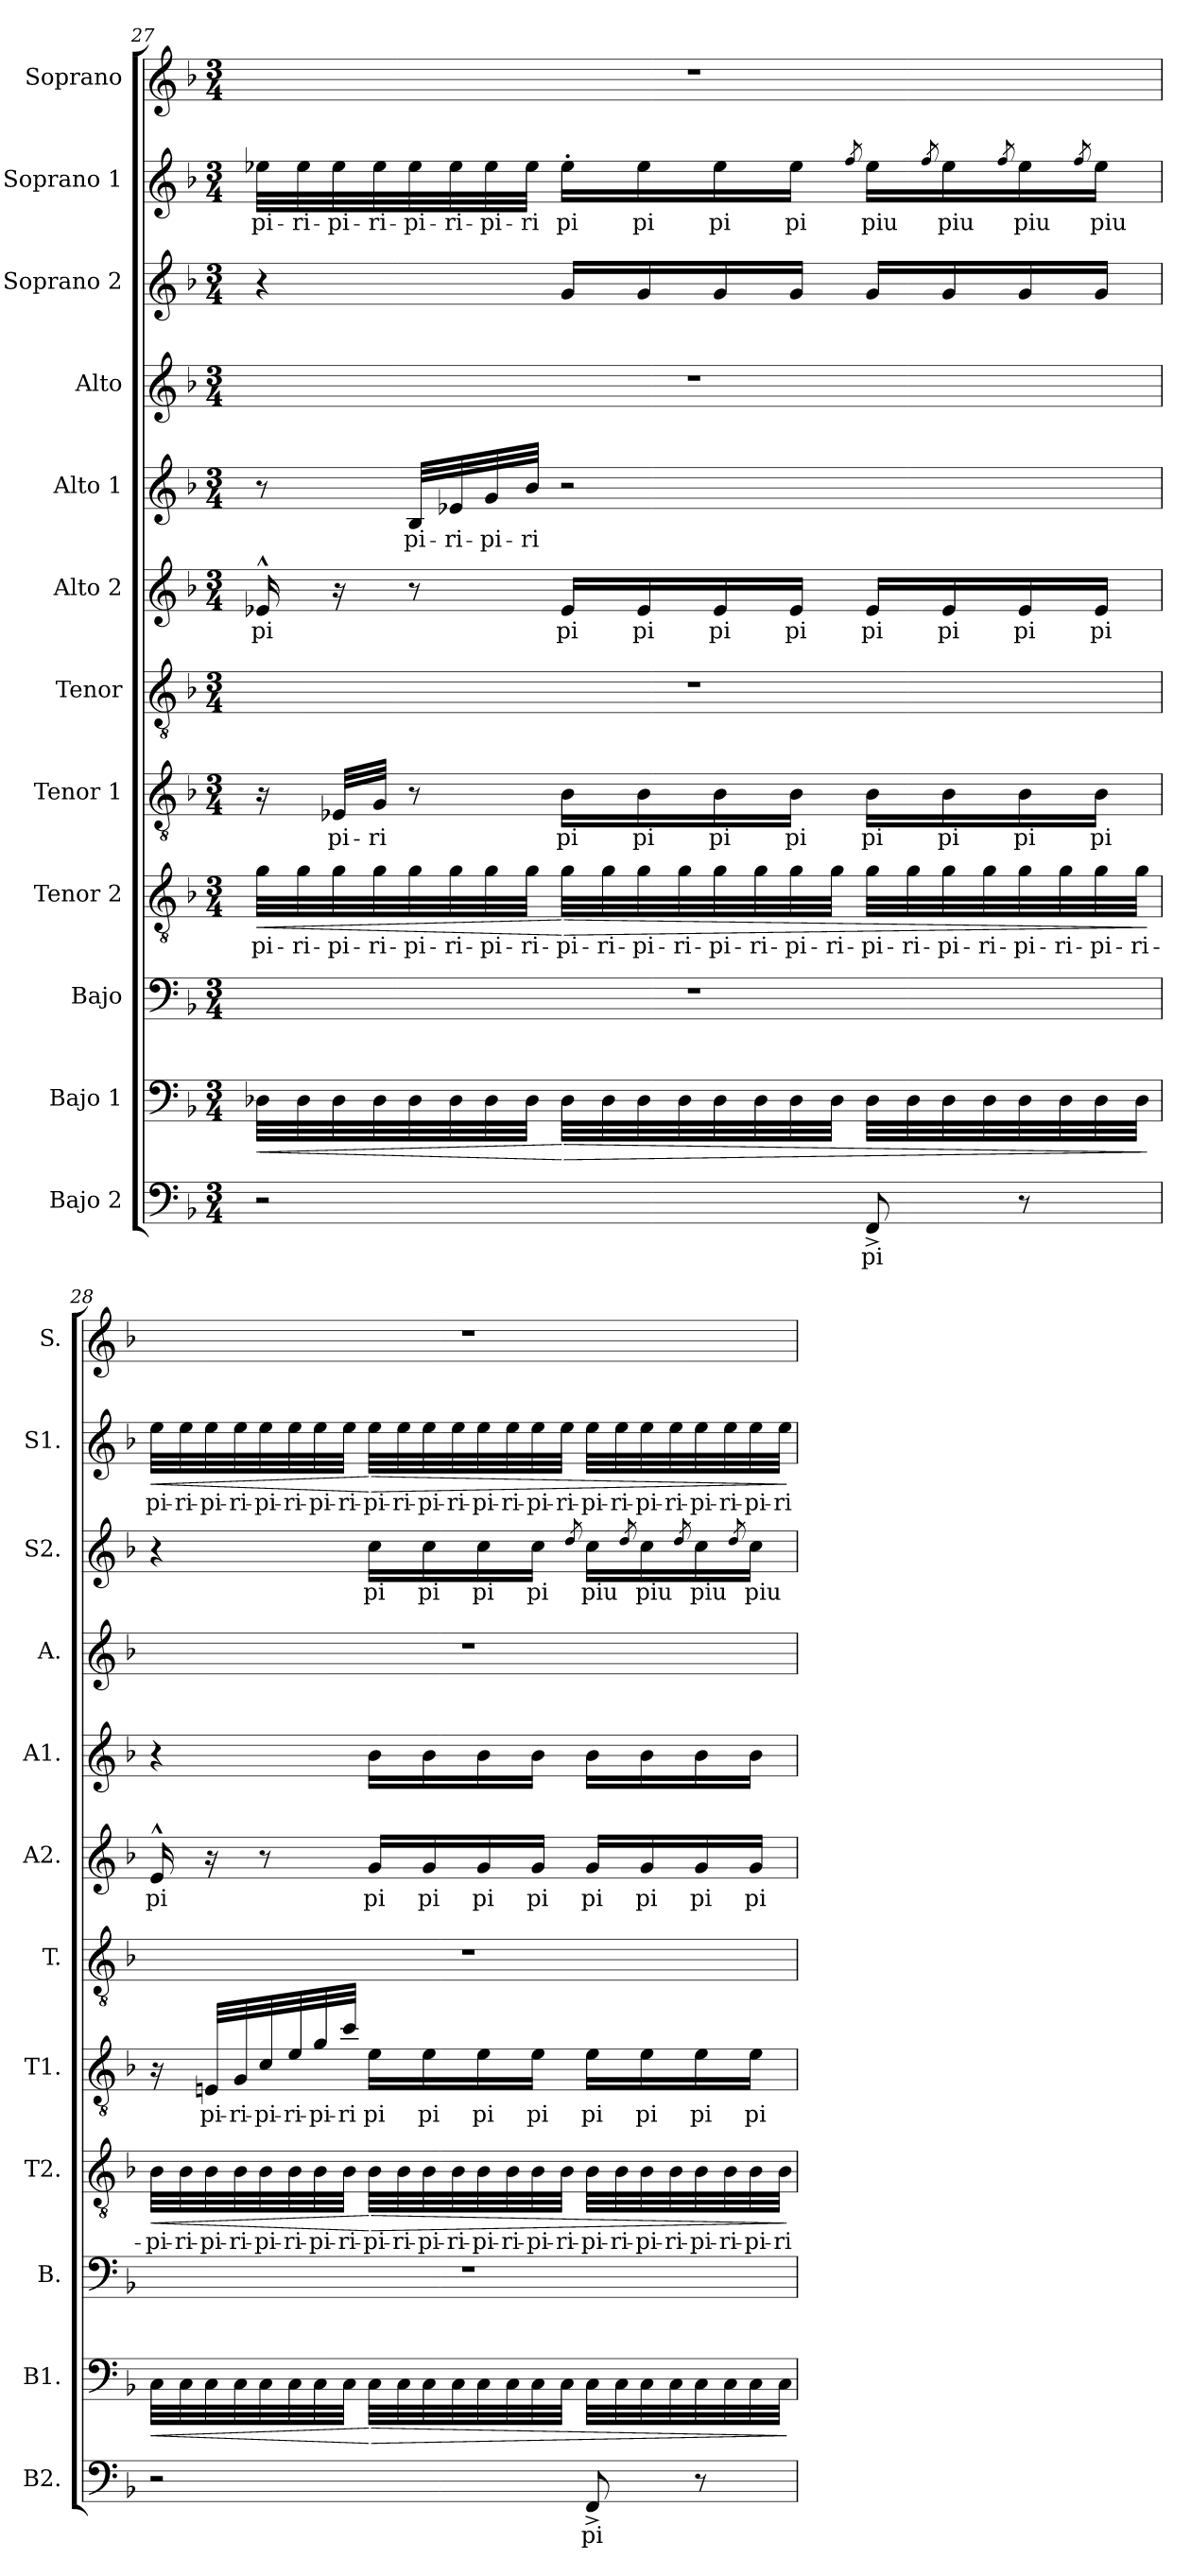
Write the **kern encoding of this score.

**kern	**text	**kern	**dynam	**kern	**kern	**text	**dynam	**kern	**text	**kern	**kern	**text	**kern	**text	**kern	**kern	**text	**kern	**text	**dynam	**kern
*part12	*part12	*part11	*part11	*part10	*part9	*part9	*part9	*part8	*part8	*part7	*part6	*part6	*part5	*part5	*part4	*part3	*part3	*part2	*part2	*part2	*part1
*staff12	*staff12	*staff11	*staff11	*staff10	*staff9	*staff9	*staff9	*staff8	*staff8	*staff7	*staff6	*staff6	*staff5	*staff5	*staff4	*staff3	*staff3	*staff2	*staff2	*staff2	*staff1
*I"Bajo 2	*	*I"Bajo 1	*	*I"Bajo	*I"Tenor 2	*	*	*I"Tenor 1	*	*I"Tenor	*I"Alto 2	*	*I"Alto 1	*	*I"Alto	*I"Soprano 2	*	*I"Soprano 1	*	*	*I"Soprano
*I'B2.	*	*I'B1.	*	*I'B.	*I'T2.	*	*	*I'T1.	*	*I'T.	*I'A2.	*	*I'A1.	*	*I'A.	*I'S2.	*	*I'S1.	*	*	*I'S.
!!LO:PB:g=z
*clefF4	*	*clefF4	*	*clefF4	*clefGv2	*	*	*clefGv2	*	*clefGv2	*clefG2	*	*clefG2	*	*clefG2	*clefG2	*	*clefG2	*	*	*clefG2
*k[b-]	*	*k[b-]	*	*k[b-]	*k[b-]	*	*	*k[b-]	*	*k[b-]	*k[b-]	*	*k[b-]	*	*k[b-]	*k[b-]	*	*k[b-]	*	*	*k[b-]
*M3/4	*	*M3/4	*	*M3/4	*M3/4	*	*	*M3/4	*	*M3/4	*M3/4	*	*M3/4	*	*M3/4	*M3/4	*	*M3/4	*	*	*M3/4
=27	=27	=27	=27	=27	=27	=27	=27	=27	=27	=27	=27	=27	=27	=27	=27	=27	=27	=27	=27	=27	=27
!	!	!	!LO:HP:b	!	!	!LO:LY:b	!LO:HP:b	!	!	!	!	!LO:LY:b	!	!	!	!	!	!	!LO:LY:b	!	!
2r	.	32D-X\LLL	<	2.r	32g\LLL	pi-	<	16r	.	2.r	16e-X^^/	pi	8r	.	2.r	4r	.	32ee-X\LLL	pi-	.	2.r
!	!	!	!	!	!	!LO:LY:b	!	!	!	!	!	!	!	!	!	!	!	!	!LO:LY:b	!	!
.	.	32D-\	.	.	32g\	-ri-	.	.	.	.	.	.	.	.	.	.	.	32ee-\	-ri-	.	.
!	!	!	!	!	!	!LO:LY:b	!	!	!LO:LY:b	!	!	!	!	!	!	!	!	!	!LO:LY:b	!	!
.	.	32D-\	.	.	32g\	-pi-	.	32E-X/LLL	pi-	.	16r	.	.	.	.	.	.	32ee-\	-pi-	.	.
!	!	!	!	!	!	!LO:LY:b	!	!	!LO:LY:b	!	!	!	!	!	!	!	!	!	!LO:LY:b	!	!
.	.	32D-\	.	.	32g\	-ri-	.	32G/JJJ	-ri	.	.	.	.	.	.	.	.	32ee-\	-ri-	.	.
!	!	!	!	!	!	!LO:LY:b	!	!	!	!	!	!	!	!LO:LY:b	!	!	!	!	!LO:LY:b	!	!
.	.	32D-\	.	.	32g\	-pi-	.	8r	.	.	8r	.	32B-/LLL	pi-	.	.	.	32ee-\	-pi-	.	.
!	!	!	!	!	!	!LO:LY:b	!	!	!	!	!	!	!	!LO:LY:b	!	!	!	!	!LO:LY:b	!	!
.	.	32D-\	.	.	32g\	-ri-	.	.	.	.	.	.	32e-X/	-ri-	.	.	.	32ee-\	-ri-	.	.
!	!	!	!	!	!	!LO:LY:b	!	!	!	!	!	!	!	!LO:LY:b	!	!	!	!	!LO:LY:b	!	!
.	.	32D-\	.	.	32g\	-pi-	.	.	.	.	.	.	32g/	-pi-	.	.	.	32ee-\	-pi-	.	.
!	!	!	!	!	!	!LO:LY:b	!	!	!	!	!	!	!	!LO:LY:b	!	!	!	!	!LO:LY:b	!	!
.	.	32D-\JJJ	.	.	32g\JJJ	-ri-	.	.	.	.	.	.	32b-/JJJ	-ri	.	.	.	32ee-\JJJ	-ri	.	.
!	!	!	!LO:HP:n=1:b	!	!	!LO:LY:b	!LO:HP:n=1:b	!	!LO:LY:b	!	!	!LO:LY:b	!	!	!	!	!	!	!LO:LY:b	!	!
.	.	32D-\LLL	[ >	.	32g\LLL	-pi-	[ >	16B-\LL	pi	.	16e-/LL	pi	2r	.	.	16g/LL	.	16ee-'\LL	pi	.	.
!	!	!	!	!	!	!LO:LY:b	!	!	!	!	!	!	!	!	!	!	!	!	!	!	!
.	.	32D-\	.	.	32g\	-ri-	.	.	.	.	.	.	.	.	.	.	.	.	.	.	.
!	!	!	!	!	!	!LO:LY:b	!	!	!LO:LY:b	!	!	!LO:LY:b	!	!	!	!	!	!	!LO:LY:b	!	!
.	.	32D-\	.	.	32g\	-pi-	.	16B-\	pi	.	16e-/	pi	.	.	.	16g/	.	16ee-\	pi	.	.
!	!	!	!	!	!	!LO:LY:b	!	!	!	!	!	!	!	!	!	!	!	!	!	!	!
.	.	32D-\	.	.	32g\	-ri-	.	.	.	.	.	.	.	.	.	.	.	.	.	.	.
!	!	!	!	!	!	!LO:LY:b	!	!	!LO:LY:b	!	!	!LO:LY:b	!	!	!	!	!	!	!LO:LY:b	!	!
.	.	32D-\	.	.	32g\	-pi-	.	16B-\	pi	.	16e-/	pi	.	.	.	16g/	.	16ee-\	pi	.	.
!	!	!	!	!	!	!LO:LY:b	!	!	!	!	!	!	!	!	!	!	!	!	!	!	!
.	.	32D-\	.	.	32g\	-ri-	.	.	.	.	.	.	.	.	.	.	.	.	.	.	.
!	!	!	!	!	!	!LO:LY:b	!	!	!LO:LY:b	!	!	!LO:LY:b	!	!	!	!	!	!	!LO:LY:b	!	!
.	.	32D-\	.	.	32g\	-pi-	.	16B-\JJ	pi	.	16e-/JJ	pi	.	.	.	16g/JJ	.	16ee-\JJ	pi	.	.
!	!	!	!	!	!	!LO:LY:b	!	!	!	!	!	!	!	!	!	!	!	!	!	!	!
.	.	32D-\JJJ	.	.	32g\JJJ	-ri-	.	.	.	.	.	.	.	.	.	.	.	.	.	.	.
.	.	.	.	.	.	.	.	.	.	.	.	.	.	.	.	.	.	8qff/	.	.	.
!	!LO:LY:b	!	!	!	!	!LO:LY:b	!	!	!LO:LY:b	!	!	!LO:LY:b	!	!	!	!	!	!	!LO:LY:b	!	!
8FF^/	pi	32D-\LLL	.	.	32g\LLL	-pi-	.	16B-\LL	pi	.	16e-/LL	pi	.	.	.	16g/LL	.	16ee-\LL	piu	.	.
!	!	!	!	!	!	!LO:LY:b	!	!	!	!	!	!	!	!	!	!	!	!	!	!	!
.	.	32D-\	.	.	32g\	-ri-	.	.	.	.	.	.	.	.	.	.	.	.	.	.	.
.	.	.	.	.	.	.	.	.	.	.	.	.	.	.	.	.	.	8qff/	.	.	.
!	!	!	!	!	!	!LO:LY:b	!	!	!LO:LY:b	!	!	!LO:LY:b	!	!	!	!	!	!	!LO:LY:b	!	!
.	.	32D-\	.	.	32g\	-pi-	.	16B-\	pi	.	16e-/	pi	.	.	.	16g/	.	16ee-\	piu	.	.
!	!	!	!	!	!	!LO:LY:b	!	!	!	!	!	!	!	!	!	!	!	!	!	!	!
.	.	32D-\	.	.	32g\	-ri-	.	.	.	.	.	.	.	.	.	.	.	.	.	.	.
.	.	.	.	.	.	.	.	.	.	.	.	.	.	.	.	.	.	8qff/	.	.	.
!	!	!	!	!	!	!LO:LY:b	!	!	!LO:LY:b	!	!	!LO:LY:b	!	!	!	!	!	!	!LO:LY:b	!	!
8r	.	32D-\	.	.	32g\	-pi-	.	16B-\	pi	.	16e-/	pi	.	.	.	16g/	.	16ee-\	piu	.	.
!	!	!	!	!	!	!LO:LY:b	!	!	!	!	!	!	!	!	!	!	!	!	!	!	!
.	.	32D-\	.	.	32g\	-ri-	.	.	.	.	.	.	.	.	.	.	.	.	.	.	.
.	.	.	.	.	.	.	.	.	.	.	.	.	.	.	.	.	.	8qff/	.	.	.
!	!	!	!	!	!	!LO:LY:b	!	!	!LO:LY:b	!	!	!LO:LY:b	!	!	!	!	!	!	!LO:LY:b	!	!
.	.	32D-\	.	.	32g\	-pi-	.	16B-\JJ	pi	.	16e-/JJ	pi	.	.	.	16g/JJ	.	16ee-\JJ	piu	.	.
!	!	!	!	!	!	!LO:LY:b	!	!	!	!	!	!	!	!	!	!	!	!	!	!	!
.	.	32D-\JJJ	.	.	32g\JJJ	-ri-	.	.	.	.	.	.	.	.	.	.	.	.	.	.	.
.	.	.	]	.	.	.	]	.	.	.	.	.	.	.	.	.	.	.	.	.	.
=28	=28	=28	=28	=28	=28	=28	=28	=28	=28	=28	=28	=28	=28	=28	=28	=28	=28	=28	=28	=28	=28
!	!	!	!LO:HP:b	!	!	!LO:LY:b	!LO:HP:b	!	!	!	!	!LO:LY:b	!	!	!	!	!	!	!LO:LY:b	!LO:HP:b	!
2r	.	32C\LLL	<	2.r	32B-\LLL	pi-	<	16r	.	2.r	16e^^/	pi	4r	.	2.r	4r	.	32ee\LLL	pi-	<	2.r
!	!	!	!	!	!	!LO:LY:b	!	!	!	!	!	!	!	!	!	!	!	!	!LO:LY:b	!	!
.	.	32C\	.	.	32B-\	-ri-	.	.	.	.	.	.	.	.	.	.	.	32ee\	-ri-	.	.
!	!	!	!	!	!	!LO:LY:b	!	!	!LO:LY:b	!	!	!	!	!	!	!	!	!	!LO:LY:b	!	!
.	.	32C\	.	.	32B-\	-pi-	.	32En/LLL	pi-	.	16r	.	.	.	.	.	.	32ee\	-pi-	.	.
!	!	!	!	!	!	!LO:LY:b	!	!	!LO:LY:b	!	!	!	!	!	!	!	!	!	!LO:LY:b	!	!
.	.	32C\	.	.	32B-\	-ri-	.	32G/	-ri-	.	.	.	.	.	.	.	.	32ee\	-ri-	.	.
!	!	!	!	!	!	!LO:LY:b	!	!	!LO:LY:b	!	!	!	!	!	!	!	!	!	!LO:LY:b	!	!
.	.	32C\	.	.	32B-\	-pi-	.	32c/	-pi-	.	8r	.	.	.	.	.	.	32ee\	-pi-	.	.
!	!	!	!	!	!	!LO:LY:b	!	!	!LO:LY:b	!	!	!	!	!	!	!	!	!	!LO:LY:b	!	!
.	.	32C\	.	.	32B-\	-ri-	.	32e/	-ri-	.	.	.	.	.	.	.	.	32ee\	-ri-	.	.
!	!	!	!	!	!	!LO:LY:b	!	!	!LO:LY:b	!	!	!	!	!	!	!	!	!	!LO:LY:b	!	!
.	.	32C\	.	.	32B-\	-pi-	.	32g/	-pi-	.	.	.	.	.	.	.	.	32ee\	-pi-	.	.
!	!	!	!	!	!	!LO:LY:b	!	!	!LO:LY:b	!	!	!	!	!	!	!	!	!	!LO:LY:b	!	!
.	.	32C\JJJ	.	.	32B-\JJJ	-ri-	.	32cc/JJJ	-ri	.	.	.	.	.	.	.	.	32ee\JJJ	-ri-	.	.
!	!	!	!LO:HP:n=1:b	!	!	!LO:LY:b	!LO:HP:n=1:b	!	!LO:LY:b	!	!	!LO:LY:b	!	!	!	!	!LO:LY:b	!	!LO:LY:b	!LO:HP:n=1:b	!
.	.	32C\LLL	[ >	.	32B-\LLL	-pi-	[ >	16e\LL	pi	.	16g/LL	pi	16b-\LL	.	.	16cc\LL	pi	32ee\LLL	-pi-	[ >	.
!	!	!	!	!	!	!LO:LY:b	!	!	!	!	!	!	!	!	!	!	!	!	!LO:LY:b	!	!
.	.	32C\	.	.	32B-\	-ri-	.	.	.	.	.	.	.	.	.	.	.	32ee\	-ri-	.	.
!	!	!	!	!	!	!LO:LY:b	!	!	!LO:LY:b	!	!	!LO:LY:b	!	!	!	!	!LO:LY:b	!	!LO:LY:b	!	!
.	.	32C\	.	.	32B-\	-pi-	.	16e\	pi	.	16g/	pi	16b-\	.	.	16cc\	pi	32ee\	-pi-	.	.
!	!	!	!	!	!	!LO:LY:b	!	!	!	!	!	!	!	!	!	!	!	!	!LO:LY:b	!	!
.	.	32C\	.	.	32B-\	-ri-	.	.	.	.	.	.	.	.	.	.	.	32ee\	-ri-	.	.
!	!	!	!	!	!	!LO:LY:b	!	!	!LO:LY:b	!	!	!LO:LY:b	!	!	!	!	!LO:LY:b	!	!LO:LY:b	!	!
.	.	32C\	.	.	32B-\	-pi-	.	16e\	pi	.	16g/	pi	16b-\	.	.	16cc\	pi	32ee\	-pi-	.	.
!	!	!	!	!	!	!LO:LY:b	!	!	!	!	!	!	!	!	!	!	!	!	!LO:LY:b	!	!
.	.	32C\	.	.	32B-\	-ri-	.	.	.	.	.	.	.	.	.	.	.	32ee\	-ri-	.	.
!	!	!	!	!	!	!LO:LY:b	!	!	!LO:LY:b	!	!	!LO:LY:b	!	!	!	!	!LO:LY:b	!	!LO:LY:b	!	!
.	.	32C\	.	.	32B-\	-pi-	.	16e\JJ	pi	.	16g/JJ	pi	16b-\JJ	.	.	16cc\JJ	pi	32ee\	-pi-	.	.
!	!	!	!	!	!	!LO:LY:b	!	!	!	!	!	!	!	!	!	!	!	!	!LO:LY:b	!	!
.	.	32C\JJJ	.	.	32B-\JJJ	-ri-	.	.	.	.	.	.	.	.	.	.	.	32ee\JJJ	-ri-	.	.
.	.	.	.	.	.	.	.	.	.	.	.	.	.	.	.	8qdd/	.	.	.	.	.
!	!LO:LY:b	!	!	!	!	!LO:LY:b	!	!	!LO:LY:b	!	!	!LO:LY:b	!	!	!	!	!LO:LY:b	!	!LO:LY:b	!	!
8FF^/	pi	32C\LLL	.	.	32B-\LLL	-pi-	.	16e\LL	pi	.	16g/LL	pi	16b-\LL	.	.	16cc\LL	piu	32ee\LLL	-pi-	.	.
!	!	!	!	!	!	!LO:LY:b	!	!	!	!	!	!	!	!	!	!	!	!	!LO:LY:b	!	!
.	.	32C\	.	.	32B-\	-ri-	.	.	.	.	.	.	.	.	.	.	.	32ee\	-ri-	.	.
.	.	.	.	.	.	.	.	.	.	.	.	.	.	.	.	8qdd/	.	.	.	.	.
!	!	!	!	!	!	!LO:LY:b	!	!	!LO:LY:b	!	!	!LO:LY:b	!	!	!	!	!LO:LY:b	!	!LO:LY:b	!	!
.	.	32C\	.	.	32B-\	-pi-	.	16e\	pi	.	16g/	pi	16b-\	.	.	16cc\	piu	32ee\	-pi-	.	.
!	!	!	!	!	!	!LO:LY:b	!	!	!	!	!	!	!	!	!	!	!	!	!LO:LY:b	!	!
.	.	32C\	.	.	32B-\	-ri-	.	.	.	.	.	.	.	.	.	.	.	32ee\	-ri-	.	.
.	.	.	.	.	.	.	.	.	.	.	.	.	.	.	.	8qdd/	.	.	.	.	.
!	!	!	!	!	!	!LO:LY:b	!	!	!LO:LY:b	!	!	!LO:LY:b	!	!	!	!	!LO:LY:b	!	!LO:LY:b	!	!
8r	.	32C\	.	.	32B-\	-pi-	.	16e\	pi	.	16g/	pi	16b-\	.	.	16cc\	piu	32ee\	-pi-	.	.
!	!	!	!	!	!	!LO:LY:b	!	!	!	!	!	!	!	!	!	!	!	!	!LO:LY:b	!	!
.	.	32C\	.	.	32B-\	-ri-	.	.	.	.	.	.	.	.	.	.	.	32ee\	-ri-	.	.
.	.	.	.	.	.	.	.	.	.	.	.	.	.	.	.	8qdd/	.	.	.	.	.
!	!	!	!	!	!	!LO:LY:b	!	!	!LO:LY:b	!	!	!LO:LY:b	!	!	!	!	!LO:LY:b	!	!LO:LY:b	!	!
.	.	32C\	.	.	32B-\	-pi-	.	16e\JJ	pi	.	16g/JJ	pi	16b-\JJ	.	.	16cc\JJ	piu	32ee\	-pi-	.	.
!	!	!	!	!	!	!LO:LY:b	!	!	!	!	!	!	!	!	!	!	!	!	!LO:LY:b	!	!
.	.	32C\JJJ	.	.	32B-\JJJ	-ri	.	.	.	.	.	.	.	.	.	.	.	32ee\JJJ	-ri-	.	.
.	.	.	]	.	.	.	]	.	.	.	.	.	.	.	.	.	.	.	.	]	.
=	=	=	=	=	=	=	=	=	=	=	=	=	=	=	=	=	=	=	=	=	=
*-	*-	*-	*-	*-	*-	*-	*-	*-	*-	*-	*-	*-	*-	*-	*-	*-	*-	*-	*-	*-	*-
